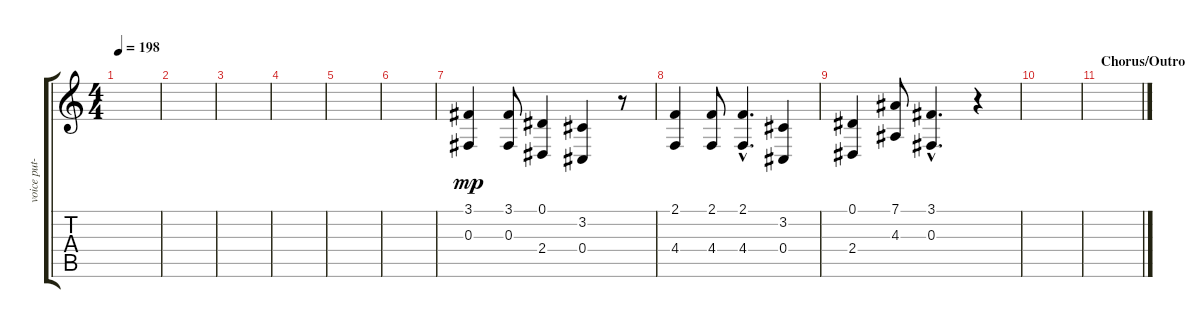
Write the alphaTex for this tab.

\track ("voice put-in" "voice put-") {instrument lead8bassandlead}
\staff {score tabs}
\tuning (Eb4 Bb3 Gb3 Db3 Ab2 Eb2) {hide}
\ts (4 4)
\tempo 198
\clef g2
\ks c
|
|
|
|
|
|
(3.1 0.3).4{dy mp} (3.1 0.3).8 (0.1 2.4).4 (3.2 0.4).4 r.8 |
(2.1 4.4).4 (2.1 4.4).8 (2.1{hac} 4.4{hac}).4{d} (3.2 0.4).4 |
(0.1 2.4).4 (7.1 4.3).8 (3.1{hac} 0.3{hac}).4{d} r.4 |
|
\section ("" "Chorus/Outro")
